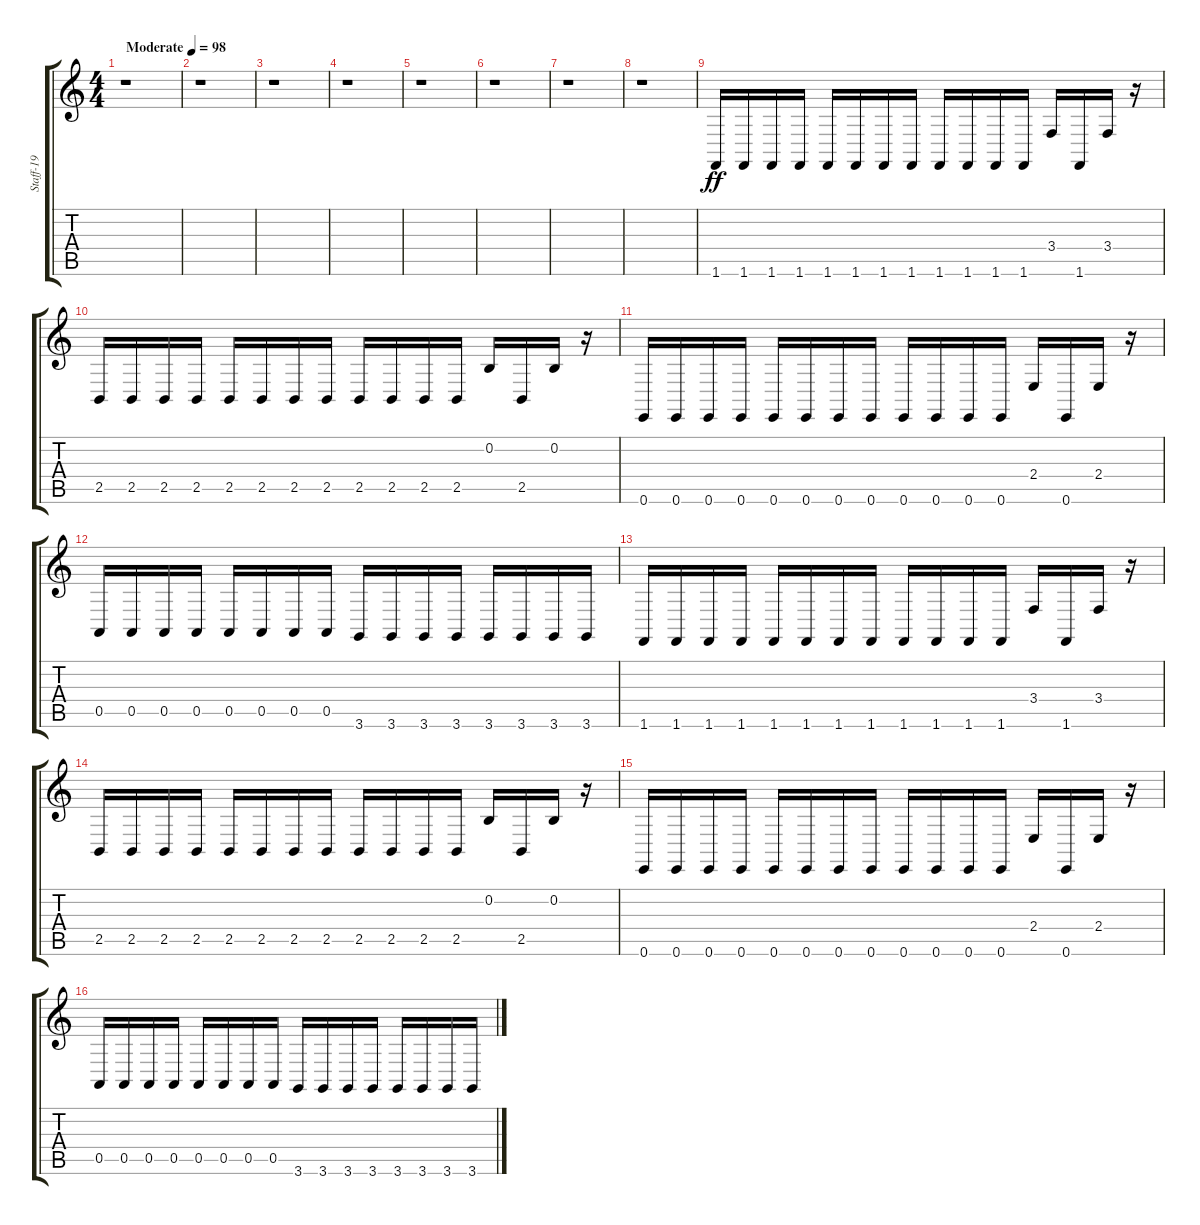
\track ("Staff-19" "Staff-19") {instrument lead8bassandlead}
\staff {score tabs}
\tuning (E4 B3 G3 D3 A2 E2) {hide}
\ts (4 4)
\tempo (98 "Moderate")
\clef g2
\ks c
r.1{dy ff instrument lead8bassandlead} |
r.1 |
r.1 |
r.1 |
r.1 |
r.1 |
r.1 |
r.1 |
1.6.16{volume 1} 1.6.16{volume 2} 1.6.16{volume 2} 1.6.16{volume 3} 1.6.16{volume 3} 1.6.16{volume 4} 1.6.16{volume 4} 1.6.16{volume 5} 1.6.16{volume 6} 1.6.16{volume 6} 1.6.16{volume 6} 1.6.16{volume 6} 3.4.16{volume 7} 1.6.16{volume 6} 3.4.16{volume 6} r.16{volume 5} |
2.5.16{volume 1} 2.5.16{volume 2} 2.5.16{volume 2} 2.5.16{volume 3} 2.5.16{volume 3} 2.5.16{volume 4} 2.5.16{volume 4} 2.5.16{volume 5} 2.5.16{volume 6} 2.5.16{volume 6} 2.5.16{volume 6} 2.5.16{volume 6} 0.2.16{volume 7} 2.5.16{volume 6} 0.2.16{volume 6} r.16{volume 5} |
0.6.16{volume 1} 0.6.16{volume 2} 0.6.16{volume 2} 0.6.16{volume 3} 0.6.16{volume 3} 0.6.16{volume 4} 0.6.16{volume 4} 0.6.16{volume 5} 0.6.16{volume 6} 0.6.16{volume 6} 0.6.16{volume 6} 0.6.16{volume 6} 2.4.16{volume 7} 0.6.16{volume 6} 2.4.16{volume 6} r.16{volume 5} |
0.5.16{volume 2} 0.5.16{volume 3} 0.5.16{volume 4} 0.5.16{volume 5} 0.5.16{volume 6} 0.5.16{volume 7} 0.5.16{volume 8} 0.5.16 3.6.16{volume 2} 3.6.16{volume 3} 3.6.16{volume 4} 3.6.16{volume 5} 3.6.16{volume 6} 3.6.16{volume 7} 3.6.16{volume 8} 3.6.16 |
1.6.16{volume 1} 1.6.16{volume 2} 1.6.16{volume 2} 1.6.16{volume 3} 1.6.16{volume 4} 1.6.16{volume 4} 1.6.16{volume 5} 1.6.16{volume 6} 1.6.16{volume 6} 1.6.16{volume 6} 1.6.16{volume 7} 1.6.16{volume 7} 3.4.16{volume 7} 1.6.16{volume 8} 3.4.16{volume 7} r.16{volume 6} |
2.5.16{volume 1} 2.5.16{volume 2} 2.5.16{volume 2} 2.5.16{volume 3} 2.5.16{volume 4} 2.5.16{volume 4} 2.5.16{volume 5} 2.5.16{volume 6} 2.5.16{volume 6} 2.5.16{volume 6} 2.5.16{volume 7} 2.5.16{volume 7} 0.2.16{volume 7} 2.5.16{volume 8} 0.2.16{volume 7} r.16{volume 6} |
0.6.16{volume 1} 0.6.16{volume 2} 0.6.16{volume 2} 0.6.16{volume 3} 0.6.16{volume 4} 0.6.16{volume 4} 0.6.16{volume 5} 0.6.16{volume 6} 0.6.16{volume 6} 0.6.16{volume 6} 0.6.16{volume 7} 0.6.16{volume 7} 2.4.16{volume 7} 0.6.16{volume 8} 2.4.16{volume 7} r.16{volume 6} |
0.5.16{volume 2} 0.5.16{volume 3} 0.5.16{volume 4} 0.5.16{volume 5} 0.5.16{volume 6} 0.5.16{volume 7} 0.5.16{volume 8} 0.5.16 3.6.16{volume 2} 3.6.16{volume 3} 3.6.16{volume 4} 3.6.16{volume 5} 3.6.16{volume 6} 3.6.16{volume 7} 3.6.16{volume 8} 3.6.16
